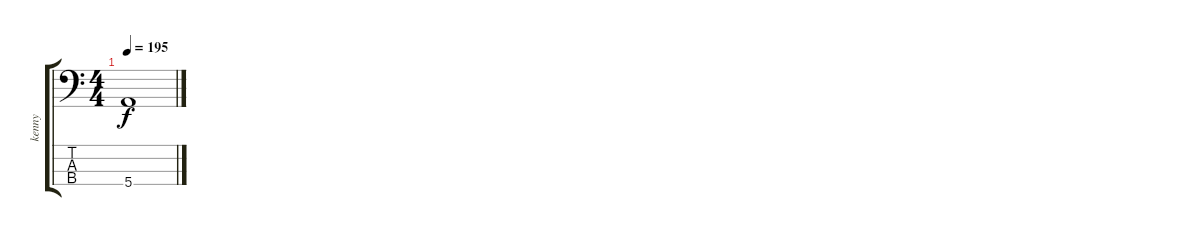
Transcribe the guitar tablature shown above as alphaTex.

\track ("kenny" "kenny") {instrument electricbasspick}
\staff {score tabs}
\tuning (G2 D2 A1 E1) {hide}
\ts (4 4)
\tempo 195
\clef f4
\ks c
5.4{t}.1{dy f}
